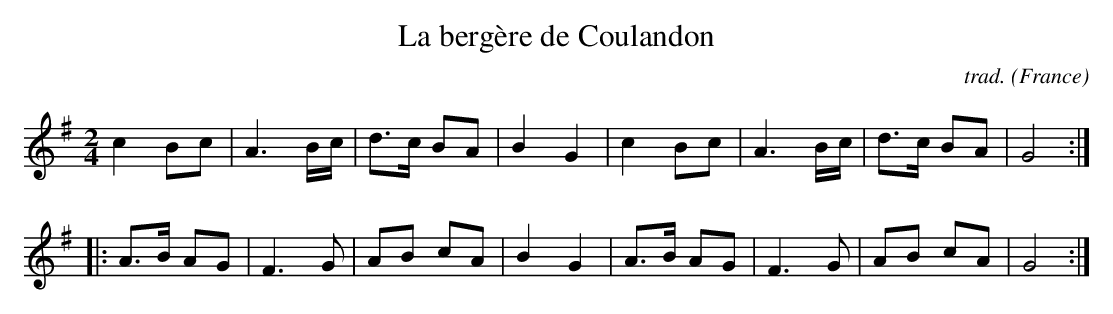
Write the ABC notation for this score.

X:1
T:La berg\`ere de Coulandon
C:trad.
O:France
M:2/4
L:1/8
K:G major
c2 Bc | A3 B/c/ | d3/c/ BA | B2 G2 | c2 Bc | A3 B/c/ | d3/c/ BA | G4 :|
|: A3/B/ AG | F3 G | AB cA | B2 G2 | A3/B/ AG | F3 G |  AB cA | G4 :|
